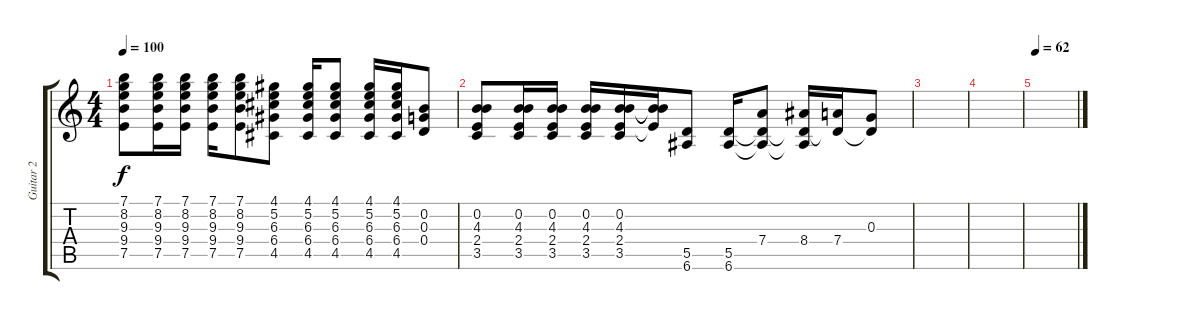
\track ("Guitar 2" "Guitar 2") {instrument distortionguitar}
\staff {score tabs}
\tuning (E4 B3 G3 D3 A2 E2) {hide}
\ts (4 4)
\tempo 100
\clef g2
\ks c
(7.1 8.2 9.3 9.4 7.5).8{dy f} (7.1 8.2 9.3 9.4 7.5).16 (7.1 8.2 9.3 9.4 7.5).16 (7.1 8.2 9.3 9.4 7.5).16 (7.1 8.2 9.3 9.4 7.5).8 (4.1 5.2 6.3 6.4 4.5).8 (4.1 5.2 6.3 6.4 4.5).16 (4.1 5.2 6.3 6.4 4.5).8 (4.1 5.2 6.3 6.4 4.5).16 (4.1 5.2 6.3 6.4 4.5).16 (0.2 0.3 0.4).8 |
(0.2 4.3 2.4 3.5).8 (0.2 4.3 2.4 3.5).16 (0.2 4.3 2.4 3.5).16 (0.2 4.3 2.4 3.5).16 (0.2 4.3 2.4 3.5).16 (0.2{t} 4.3{t} 2.4{t}).16 (5.5 6.6).8 (5.5 6.6).16 (7.4 5.5{t} 6.6{t}).8 (8.4 5.5{t} 6.6{t}).16 (7.4 5.5{t}).16 (0.3 5.5{t}).8 |
|
|
\tempo 62
